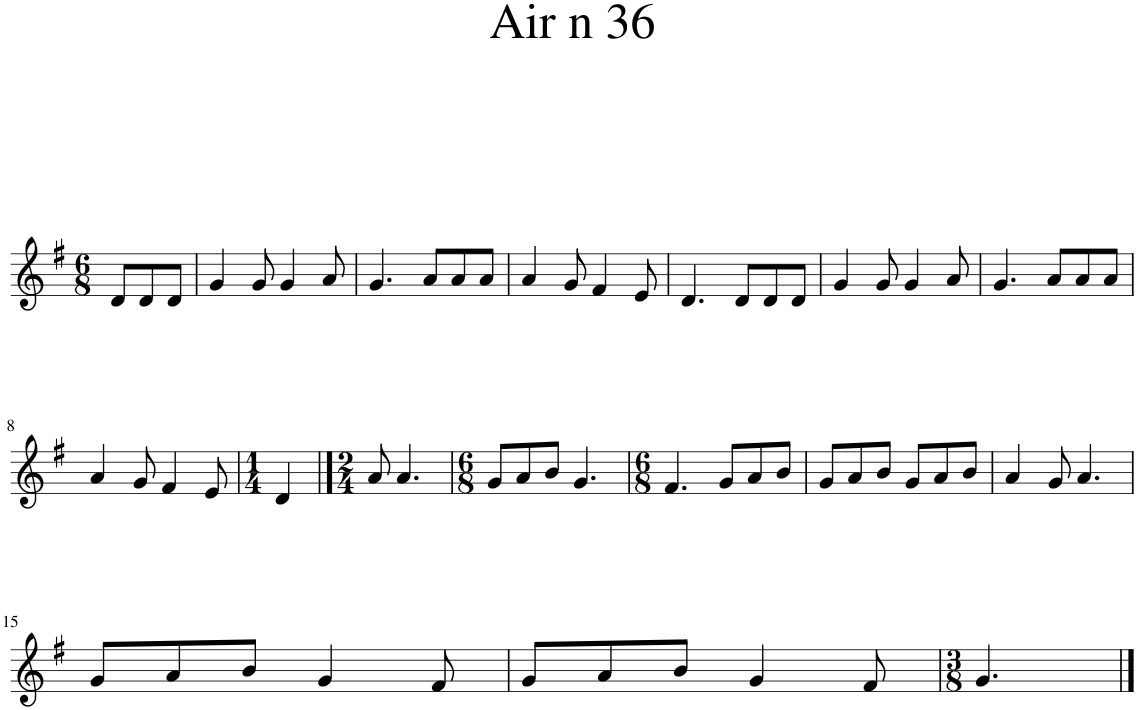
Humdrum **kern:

**kern
*part1
*staff1
*I"Piano
*I'Pno.
*clefG2
*k[f#]
*M6/8
=1
8d/L
8d/
8d/J
=2
4g/
8g/
4g/
8a/
=3
4.g/
8a/L
8a/
8a/J
=4
4a/
8g/
4f#/
8e/
=5
4.d/
8d/L
8d/
8d/J
=6
4g/
8g/
4g/
8a/
=7
4.g/
8a/L
8a/
8a/J
!!LO:LB:g=z
=8
4a/
8g/
4f#/
8e/
=9
*M1/4
4d/
==10
*M2/4
8a/
4.a/
=11
*M6/8
8g/L
8a/
8b/J
4.g/
=12
*M6/8
4.f#/
8g/L
8a/
8b/J
=13
8g/L
8a/
8b/J
8g/L
8a/
8b/J
=14
4a/
8g/
4.a/
!!LO:LB:g=z
=15
8g/L
8a/
8b/J
4g/
8f#/
=16
8g/L
8a/
8b/J
4g/
8f#/
=17
*M3/8
4.g/
==
*-
